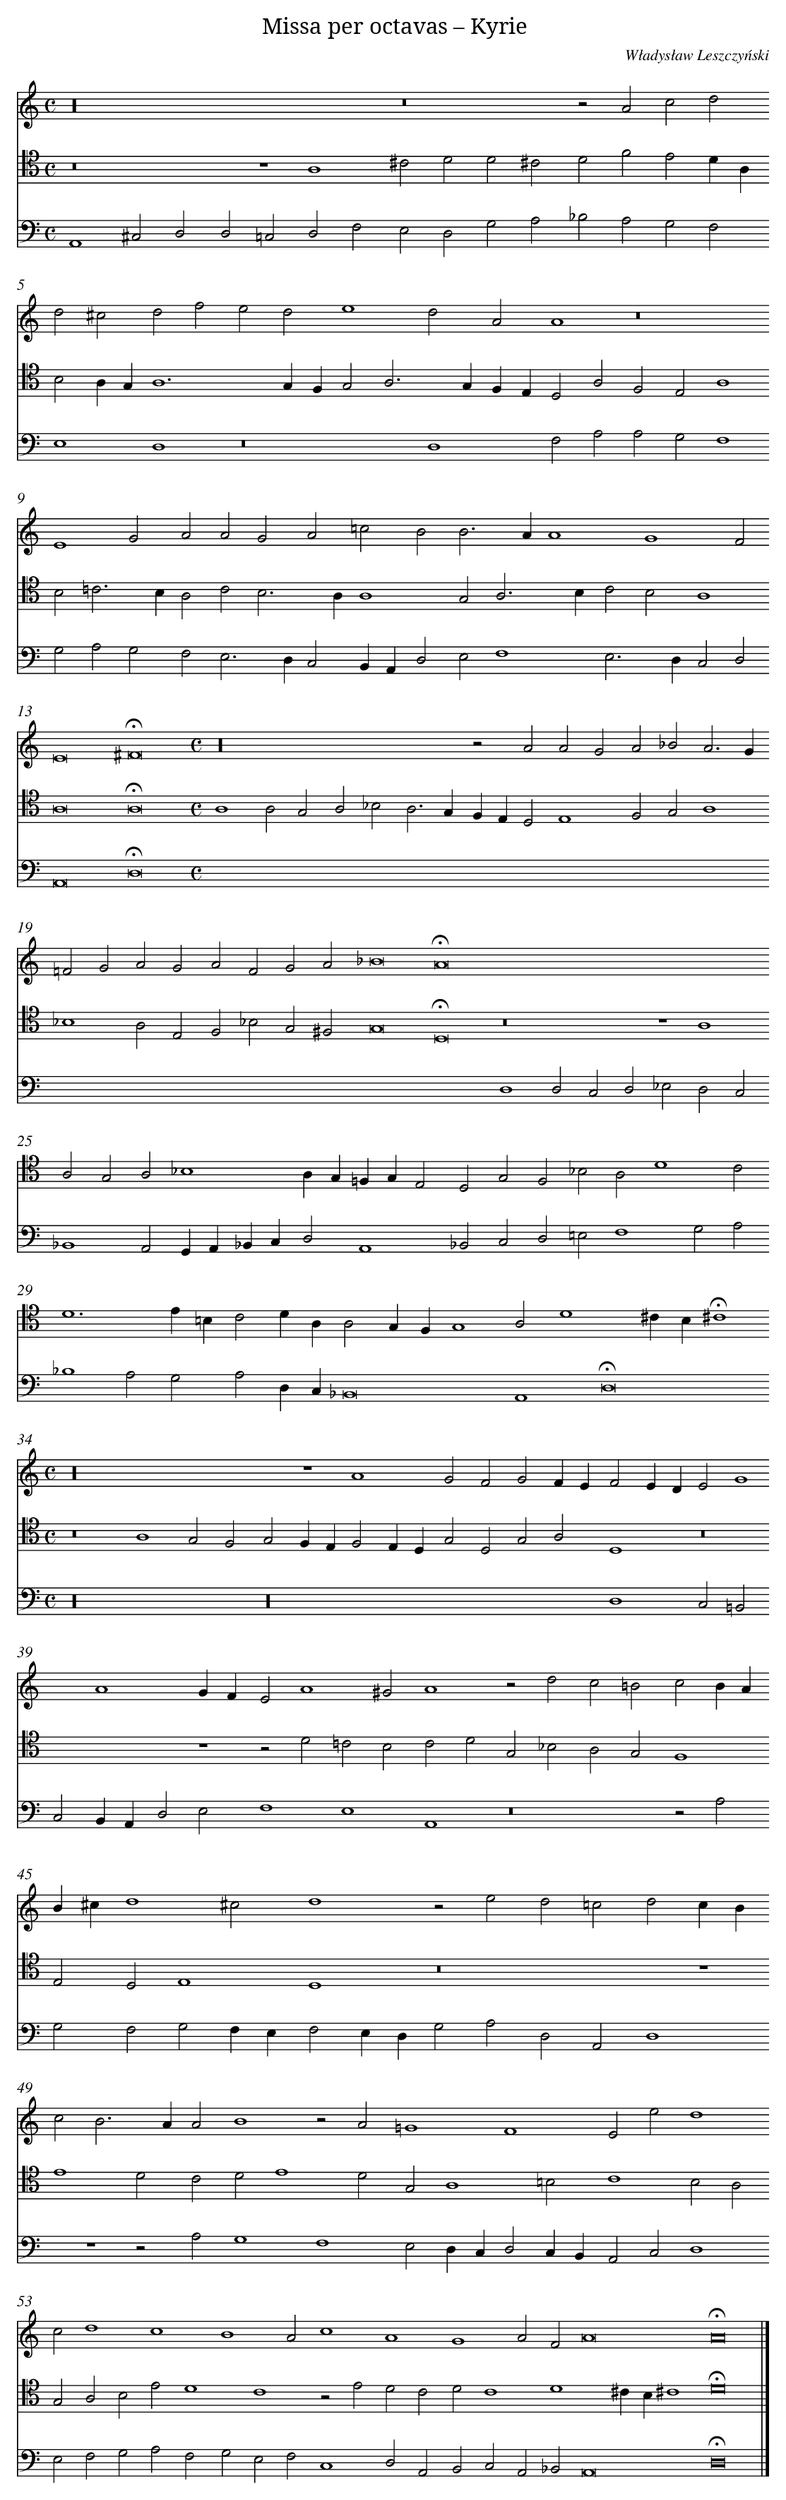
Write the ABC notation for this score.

X:1
T: Missa per octavas – Kyrie
C: Władysław Leszczyński
L: 1/4
M: C
V: 1
V: 2 clef=tenor
V: 3 clef=bass
K: C
[V:1] z16 [|]
[V:2] z8 [|]
[V:3] A,,4^C,2D,2 [|]
[V:1]  [|]
[V:2] z4A,4 [|]
[V:3] D,2=C,2D,2F,2 [|]
[V:1] z8 [|]
[V:2] ^C2D2D2^C2 [|]
[V:3] E,2D,2G,2A,2 [|]
[V:1] z2A2c2d2 [|]
[V:2] D2F2E2DA, [|]
[V:3] _B,2A,2G,2F,2 [|]
[V:1] d2^c2d2f2 [|]
[V:2] B,2A,G,A,6 [|]
[V:3] E,4D,4 [|]
[V:1] e2d2e4 [|]
[V:2] G,F,G,2A,3 [|]
[V:3] z8 [|]
[V:1] d2A2A4 [|]
[V:2] G,F,E,D,2A,2 [|]
[V:3] D,4F,2A,2 [|]
[V:1] z8 [|]
[V:2] F,2E,2A,4 [|]
[V:3] A,2G,2F,4 [|]
[V:1] E4G2A2 [|]
[V:2] B,2=C2>B,2A,2 [|]
[V:3] G,2A,2G,2F,2 [|]
[V:1] A2G2A2=c2 [|]
[V:2] C2B,2>A,2A,4 [|]
[V:3] E,2>D,2C,2B,,A,, [|]
[V:1] B2B2>A2A4 [|]
[V:2] G,2A,3B, [|]
[V:3] D,2E,2F,4 [|]
[V:1] G4F2 [|]
[V:2] C2B,2A,4 [|]
[V:3] E,2>D,2C,2D,2 [|]
[V:1] E8 [|]
[V:2] A,8 [|]
[V:3] A,,8 [|]
[V:1] !fermata!^F8 [|]
[V:2] !fermata!A,8 [|]
[V:3] !fermata!D,8 [|]
[V:1] [M:C]z16 [|]
[V:2] [M:C]A,4A,2G,2 [|]
[V:3] [M:C]x8 [|]
[V:1]  [|]
[V:2] A,2_B,2A,3G, [|]
[V:3] x8 [|]
[V:1] z2A2A2G2 [|]
[V:2] F,E,D,2E,4 [|]
[V:3] x8 [|]
[V:1] A2_B2A3G [|]
[V:2] F,2G,2A,4 [|]
[V:3] x8 [|]
[V:1] =F2G2A2G2 [|]
[V:2] _B,4A,2E,2 [|]
[V:3] x8 [|]
[V:1] A2F2G2A2 [|]
[V:2] F,2_B,2G,2^F,2 [|]
[V:3] x8 [|]
[V:1] _B8 [|]
[V:2] G,8 [|]
[V:3] x8 [|]
[V:1] !fermata!A8 [|]
[V:2] !fermata!D,8 [|]
[V:3] x8 [|]
[V:1] x8 [|]
[V:2] z8 [|]
[V:3] D,4D,2C,2 [|]
[V:1] x8 [|]
[V:2] z4A,4 [|]
[V:3] D,2_E,2D,2C,2 [|]
[V:1] x8 [|]
[V:2] A,2G,2A,2_B,4 [|]
[V:3] _B,,4A,,2G,,A,, [|]
[V:1] x8 [|]
[V:2] A,G,=F,G,E,2 [|]
[V:3] _B,,C,D,2A,,4 [|]
[V:1] x8 [|]
[V:2] D,2G,2F,2_B,2 [|]
[V:3] _B,,2C,2D,2=E,2 [|]
[V:1] x8 [|]
[V:2] A,2D4C2 [|]
[V:3] F,4G,2A,2 [|]
[V:1] x8 [|]
[V:2] D6E=B, [|]
[V:3] _B,4A,2G,2 [|]
[V:1] x8 [|]
[V:2] C2DA,A,2G,F, [|]
[V:3] A,2D,C,_B,,8 [|]
[V:1] x8 [|]
[V:2] G,4A,2D4 [|]
[V:3] A,,4 [|]
[V:1] x8 [|]
[V:2] ^CB,!fermata!^C4 [|]
[V:3] !fermata!D,8 [|]
[V:1] [M:C]z16 [|]
[V:2] [M:C]z8 [|]
[V:3] [M:C]z16 [|]
[V:1]  [|]
[V:2] A,4G,2F,2 [|]
[V:3]  [|]
[V:1] z4A4 [|]
[V:2] G,2F,E,F,2E,D, [|]
[V:3] z16 [|]
[V:1] G2F2G2FE [|]
[V:2] G,2D,2G,2A,2 [|]
[V:3]  [|]
[V:1] F2EDE2G4 [|]
[V:2] D,4z8 [|]
[V:3] D,4C,2=B,,2 [|]
[V:1] A4GF [|]
[V:2] z4 [|]
[V:3] C,2B,,A,,D,2E,2 [|]
[V:1] E2A4^G2 [|]
[V:2] z2D2=C2B,2 [|]
[V:3] F,4E,4 [|]
[V:1] A4z2d2 [|]
[V:2] C2D2G,2_B,2 [|]
[V:3] A,,4z8 [|]
[V:1] c2=B2c2BA [|]
[V:2] A,2G,2F,4 [|]
[V:3] z2A,2 [|]
[V:1] B^cd4^c2 [|]
[V:2] E,2D,2E,4 [|]
[V:3] G,2F,2G,2F,E, [|]
[V:1] d4z2e2 [|]
[V:2] D,4z8 [|]
[V:3] F,2E,D,G,2A,2 [|]
[V:1] d2=c2d2cB [|]
[V:2] z4 [|]
[V:3] D,2A,,2D,4 [|]
[V:1] c2B2>A2A2 [|]
[V:2] E4D2C2 [|]
[V:3] z4z2A,2 [|]
[V:1] B4z2A2 [|]
[V:2] D2E4D2 [|]
[V:3] G,4F,4 [|]
[V:1] =G4F4 [|]
[V:2] G,2A,4=B,2 [|]
[V:3] E,2D,C,D,2C,B,, [|]
[V:1] E2e2d4 [|]
[V:2] C4B,2A,2 [|]
[V:3] A,,2C,2D,4 [|]
[V:1] c2d4c4 [|]
[V:2] G,2A,2B,2E2 [|]
[V:3] E,2F,2G,2A,2 [|]
[V:1] B4A2 [|]
[V:2] D4C4 [|]
[V:3] F,2G,2E,2F,2 [|]
[V:1] c4A4 [|]
[V:2] z2E2D2C2 [|]
[V:3] C,4D,2A,,2 [|]
[V:1] G4A2F2 [|]
[V:2] D2C4D4 [|]
[V:3] B,,2C,2A,,2_B,,2 [|]
[V:1] A8 [|]
[V:2] ^CB,^C4 [|]
[V:3] A,,8 [|]
[V:1] !fermata!A8 |]
[V:2] !fermata!D8 |]
[V:3] !fermata!D,8 |]
